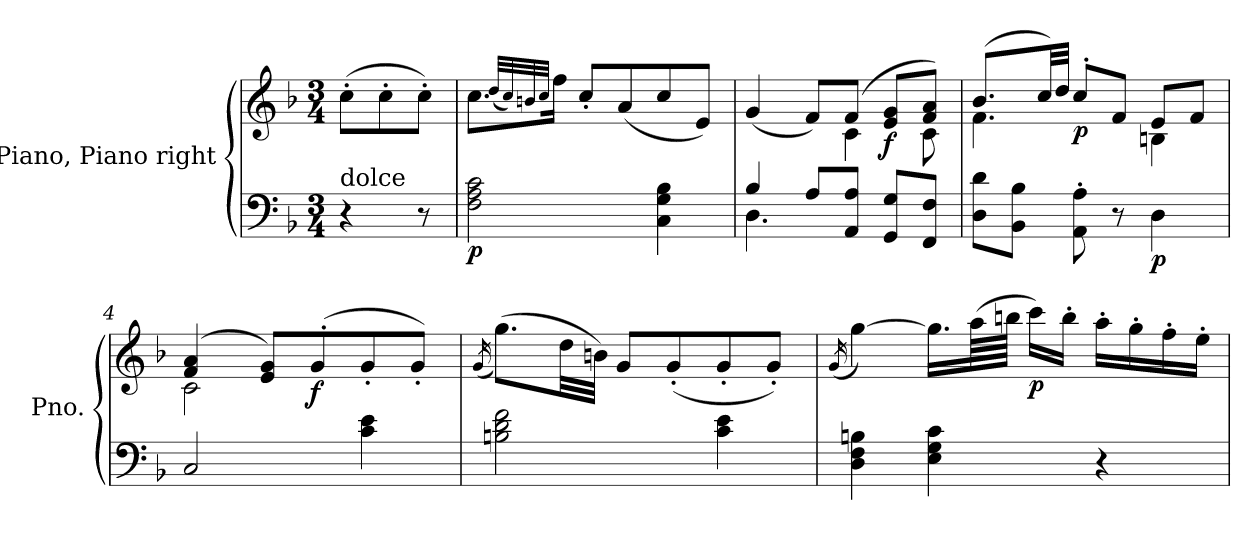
**kern	**kern	**dynam
*part1	*part1	*part1
*staff2	*staff1	*staff1/2
*I"Piano, Piano right	*	*
*I'Pno.	*	*
*clefF4	*clefG2	*
*k[b-]	*k[b-]	*
*M3/4	*M3/4	*
=	=	=
!LO:TX:a:t=dolce	!	!
4r	(>8cc'\L	.
.	8cc'\	.
8r	8cc'\J)	.
=1	=1	=1
!	!	!LO:DY:b=2
2F\ 2A\ 2c\	8.cc\L	p
.	(<32qdd/LLL	.
.	32qcc/)	.
.	32qbn/	.
.	32qcc/JJJ	.
.	16ff\Jk	.
.	8cc'/L	.
.	(<8a/	.
4C\ 4G\ 4B-\	8cc/	.
.	8e/J)	.
=2	=2	=2
*^	*^	*
4B-/	4.D\	(>4g/	4.ryy	.
8A/L	.	8f/L)	.	.
8AA/ 8A/J	4.ryy	(>8f/J	4c\	.
!	!	!	!	!LO:DY:b
8GG/ 8G/L	.	8e/ 8g/L	.	f
8FF/ 8F/J	.	8f/ 8a/J)	8c\	.
*v	*v	*	*	*
=3	=3	=3	=3
8D\ 8d\L	(>8.b-/L	4.f\	.
8BB-\ 8B-\J	.	.	.
.	32cc/LL)	.	.
.	32dd/JJJ	.	.
!	!	!	!LO:DY:b
8AA\' 8A\'	8cc'/L	.	p
8r	8f/J	8ryy	.
!	!	!	!LO:DY:b=2
4D\	8e/L	4Bn\	p
.	8f/J	.	.
=4	=4	=4	=4
2C/	(>4f/ 4a/	2c\	.
.	8e/ 8g/L)	.	.
!	!	!	!LO:DY:b
.	(>8g'/	.	f
4c\ 4e\	8g'/	4ryy	.
.	8g'/J)	.	.
*	*v	*v	*
!!LO:LB:g=z
=5	=5	=5
.	(>16qg/	.
2Bn\ 2d\ 2f\	(>8.gg\L)	.
.	32dd\LL	.
.	32bn\JJJ)	.
.	8g/L	.
.	(<8g'/	.
4c\ 4e\	8g'/	.
.	8g'/J)	.
=6	=6	=6
.	(<16qg/	.
4D\ 4F\ 4Bn\	[4gg\)	.
4E\ 4G\ 4c\	16.gg\LL]	.
.	(>64aa\LL	.
.	64bbn\JJJJ	.
!	!	!LO:DY:b
.	16ccc\LL)	p
.	16bb'\JJ	.
4r	16aa'\LL	.
.	16gg'\	.
.	16ff'\	.
.	16ee'\JJ	.
=	=	=
*-	*-	*-
